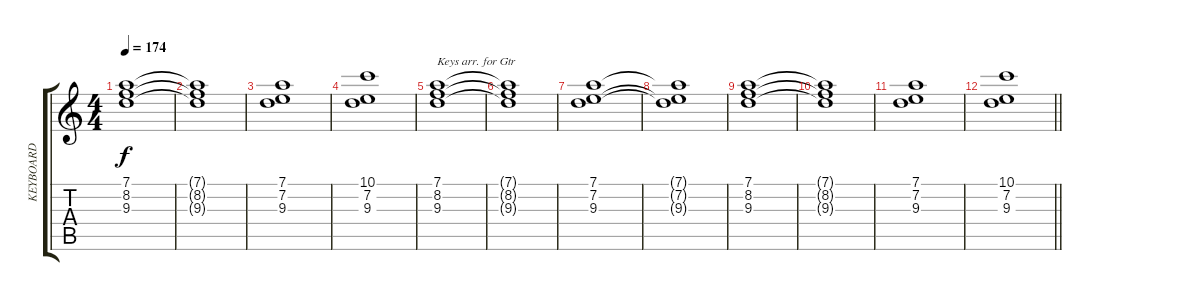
\track ("KEYBOARD" "KEYBOARD") {instrument acousticguitarsteel}
\staff {score tabs}
\tuning (D4 A3 F3 C3 G2 D2) {hide}
\ts (4 4)
\tempo 174
\clef g2
\ks c
(7.1 8.2 9.3).1{dy f} |
(7.1{t} 8.2{t} 9.3{t}).1 |
(7.1 7.2 9.3).1 |
(10.1 7.2 9.3).1 |
(7.1 8.2 9.3).1{txt "Keys arr. for Gtr"} |
(7.1{t} 8.2{t} 9.3{t}).1 |
(7.1 7.2 9.3).1 |
(7.1{t} 7.2{t} 9.3{t}).1 |
(7.1 8.2 9.3).1 |
(7.1{t} 8.2{t} 9.3{t}).1 |
(7.1 7.2 9.3).1 |
\barLineRight lightlight
(10.1 7.2 9.3).1
